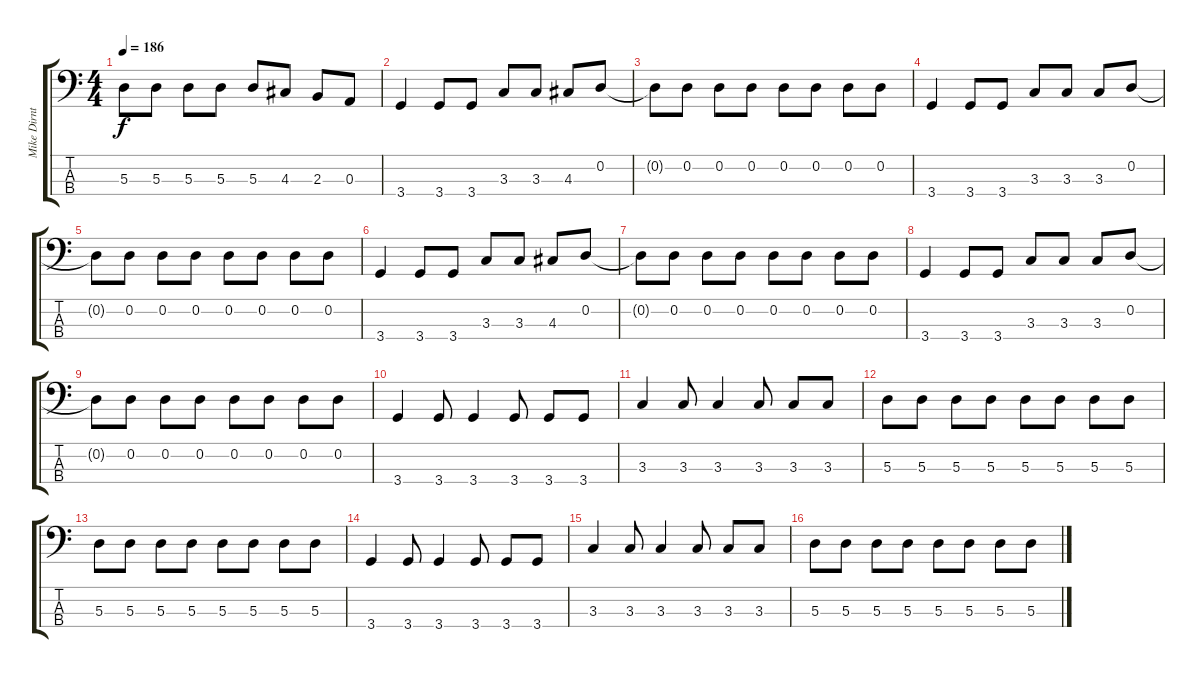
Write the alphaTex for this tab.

\track ("Mike Dirnt" "Mike Dirnt") {instrument electricbassfinger}
\staff {score tabs}
\tuning (G2 D2 A1 E1) {hide}
\ts (4 4)
\tempo 186
\clef f4
\ks c
5.3.8{dy f} 5.3.8 5.3.8 5.3.8 5.3.8 4.3.8 2.3.8 0.3.8 |
3.4.4 3.4.8 3.4.8 3.3.8 3.3.8 4.3.8 0.2.8 |
0.2{t}.8 0.2.8 0.2.8 0.2.8 0.2.8 0.2.8 0.2.8 0.2.8 |
3.4.4 3.4.8 3.4.8 3.3.8 3.3.8 3.3.8 0.2.8 |
0.2{t}.8 0.2.8 0.2.8 0.2.8 0.2.8 0.2.8 0.2.8 0.2.8 |
3.4.4 3.4.8 3.4.8 3.3.8 3.3.8 4.3.8 0.2.8 |
0.2{t}.8 0.2.8 0.2.8 0.2.8 0.2.8 0.2.8 0.2.8 0.2.8 |
3.4.4 3.4.8 3.4.8 3.3.8 3.3.8 3.3.8 0.2.8 |
0.2{t}.8 0.2.8 0.2.8 0.2.8 0.2.8 0.2.8 0.2.8 0.2.8 |
3.4.4 3.4.8 3.4.4 3.4.8 3.4.8 3.4.8 |
3.3.4 3.3.8 3.3.4 3.3.8 3.3.8 3.3.8 |
5.3.8 5.3.8 5.3.8 5.3.8 5.3.8 5.3.8 5.3.8 5.3.8 |
5.3.8 5.3.8 5.3.8 5.3.8 5.3.8 5.3.8 5.3.8 5.3.8 |
3.4.4 3.4.8 3.4.4 3.4.8 3.4.8 3.4.8 |
3.3.4 3.3.8 3.3.4 3.3.8 3.3.8 3.3.8 |
5.3.8 5.3.8 5.3.8 5.3.8 5.3.8 5.3.8 5.3.8 5.3.8
